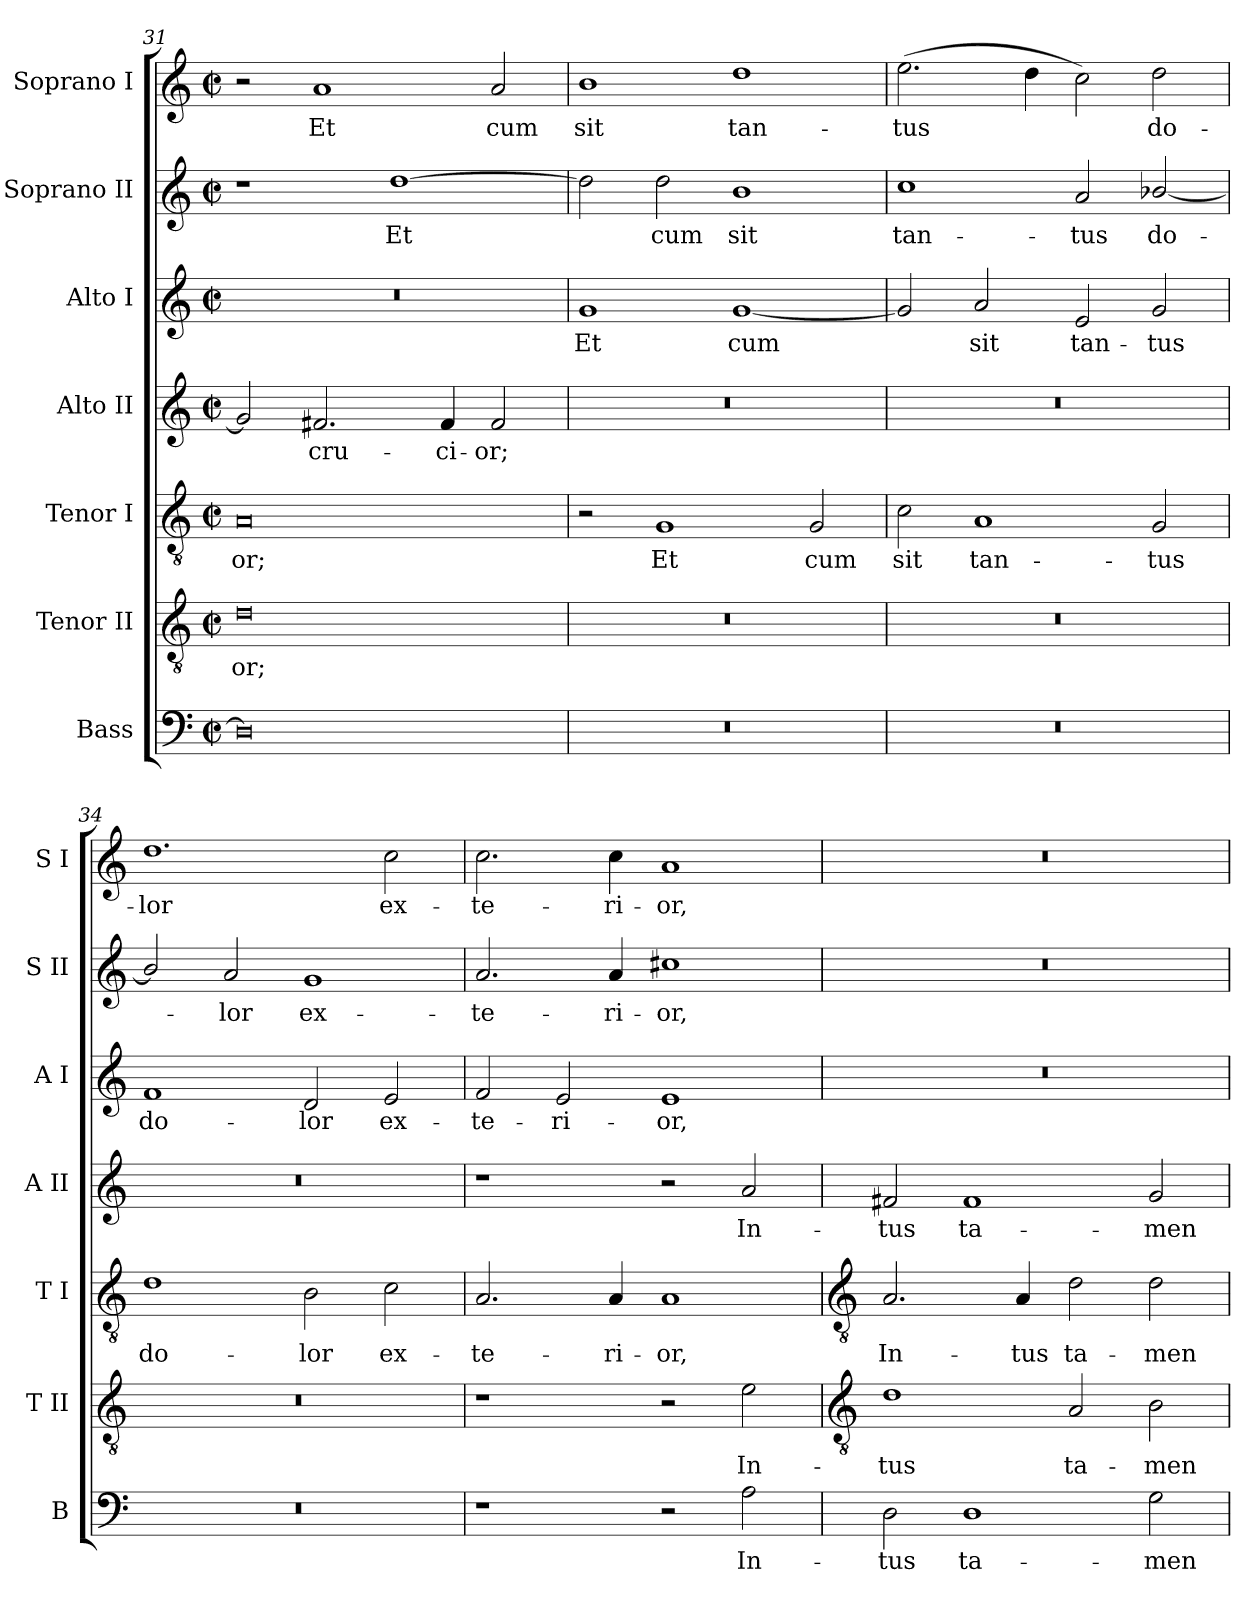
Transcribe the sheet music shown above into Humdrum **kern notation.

**kern	**text	**kern	**text	**kern	**text	**kern	**text	**kern	**text	**kern	**text	**kern	**text
*part7	*part7	*part6	*part6	*part5	*part5	*part4	*part4	*part3	*part3	*part2	*part2	*part1	*part1
*staff7	*staff7	*staff6	*staff6	*staff5	*staff5	*staff4	*staff4	*staff3	*staff3	*staff2	*staff2	*staff1	*staff1
*I"Bass	*	*I"Tenor II	*	*I"Tenor I	*	*I"Alto II	*	*I"Alto I	*	*I"Soprano II	*	*I"Soprano I	*
*I'B	*	*I'T II	*	*I'T I	*	*I'A II	*	*I'A I	*	*I'S II	*	*I'S I	*
!!LO:LB:g=z
*clefF4	*	*clefGv2	*	*clefGv2	*	*clefG2	*	*clefG2	*	*clefG2	*	*clefG2	*
*k[]	*	*k[]	*	*k[]	*	*k[]	*	*k[]	*	*k[]	*	*k[]	*
*C:	*	*C:	*	*C:	*	*C:	*	*C:	*	*C:	*	*C:	*
*M4/2	*	*M4/2	*	*M4/2	*	*M4/2	*	*M4/2	*	*M4/2	*	*M4/2	*
*met(c|)	*	*met(c|)	*	*met(c|)	*	*met(c|)	*	*met(c|)	*	*met(c|)	*	*met(c|)	*
=31	=31	=31	=31	=31	=31	=31	=31	=31	=31	=31	=31	=31	=31
!	!	!	!LO:LY:b	!	!LO:LY:b	!	!	!	!	!	!	!	!
0D]	.	0d	-or;	0A	-or;	2g]	.	0r	.	1r	.	2r	.
!	!	!	!	!	!	!	!LO:LY:b	!	!	!	!	!	!LO:LY:b
.	.	.	.	.	.	2.f#X	cru-	.	.	.	.	1a	Et
!	!	!	!	!	!	!	!	!	!	!	!LO:LY:b	!	!
.	.	.	.	.	.	.	.	.	.	[1dd	Et	.	.
!	!	!	!	!	!	!	!LO:LY:b	!	!	!	!	!	!
.	.	.	.	.	.	4f#	-ci-	.	.	.	.	.	.
!	!	!	!	!	!	!	!LO:LY:b	!	!	!	!	!	!LO:LY:b
.	.	.	.	.	.	2f#	-or;	.	.	.	.	2a	cum
=32	=32	=32	=32	=32	=32	=32	=32	=32	=32	=32	=32	=32	=32
!	!	!	!	!	!	!	!	!	!LO:LY:b	!	!	!	!LO:LY:b
0r	.	0r	.	2r	.	0r	.	1g	Et	2dd]	.	1b	sit
!	!	!	!	!	!LO:LY:b	!	!	!	!	!	!LO:LY:b	!	!
.	.	.	.	1G	Et	.	.	.	.	2dd	cum	.	.
!	!	!	!	!	!	!	!	!	!LO:LY:b	!	!LO:LY:b	!	!LO:LY:b
.	.	.	.	.	.	.	.	[1g	cum	1b	sit	1dd	tan-
!	!	!	!	!	!LO:LY:b	!	!	!	!	!	!	!	!
.	.	.	.	2G	cum	.	.	.	.	.	.	.	.
=33	=33	=33	=33	=33	=33	=33	=33	=33	=33	=33	=33	=33	=33
!	!	!	!	!	!LO:LY:b	!	!	!	!	!	!LO:LY:b	!	!LO:LY:b
0r	.	0r	.	2c	sit	0r	.	2g]	.	1cc	tan-	(>2.ee	-tus
!	!	!	!	!	!LO:LY:b	!	!	!	!LO:LY:b	!	!	!	!
.	.	.	.	1A	tan-	.	.	2a	sit	.	.	.	.
.	.	.	.	.	.	.	.	.	.	.	.	4dd	.
!	!	!	!	!	!	!	!	!	!LO:LY:b	!	!LO:LY:b	!	!
.	.	.	.	.	.	.	.	2e	tan-	2a	-tus	2cc)	.
!	!	!	!	!	!LO:LY:b	!	!	!	!LO:LY:b	!	!LO:LY:b	!	!LO:LY:b
.	.	.	.	2G	-tus	.	.	2g	-tus	[2b-X/	do-	2dd	do-
=34	=34	=34	=34	=34	=34	=34	=34	=34	=34	=34	=34	=34	=34
!	!	!	!	!	!LO:LY:b	!	!	!	!LO:LY:b	!	!	!	!LO:LY:b
0r	.	0r	.	1d	do-	0r	.	1f	do-	2b-/]	.	1.dd	-lor
!	!	!	!	!	!	!	!	!	!	!	!LO:LY:b	!	!
.	.	.	.	.	.	.	.	.	.	2a	lor	.	.
!	!	!	!	!	!LO:LY:b	!	!	!	!LO:LY:b	!	!LO:LY:b	!	!
.	.	.	.	2B	-lor	.	.	2d	-lor	1g	ex-	.	.
!	!	!	!	!	!LO:LY:b	!	!	!	!LO:LY:b	!	!	!	!LO:LY:b
.	.	.	.	2c	ex-	.	.	2e	ex-	.	.	2cc	ex-
=35	=35	=35	=35	=35	=35	=35	=35	=35	=35	=35	=35	=35	=35
!	!	!	!	!	!LO:LY:b	!	!	!	!LO:LY:b	!	!LO:LY:b	!	!LO:LY:b
1r	.	1r	.	2.A	-te-	1r	.	2f	-te-	2.a	-te-	2.cc	-te-
!	!	!	!	!	!	!	!	!	!LO:LY:b	!	!	!	!
.	.	.	.	.	.	.	.	2e	-ri-	.	.	.	.
!	!	!	!	!	!LO:LY:b	!	!	!	!	!	!LO:LY:b	!	!LO:LY:b
.	.	.	.	4A	-ri-	.	.	.	.	4a	-ri-	4cc	-ri-
!	!	!	!	!	!LO:LY:b	!	!	!	!LO:LY:b	!	!LO:LY:b	!	!LO:LY:b
2r	.	2r	.	1A	-or,	2r	.	1e	-or,	1cc#X	-or,	1a	-or,
!	!LO:LY:b	!	!LO:LY:b	!	!	!	!LO:LY:b	!	!	!	!	!	!
2A	In-	2e	In-	.	.	2a	In-	.	.	.	.	.	.
!!LO:LB:g=z
=36	=36	=36	=36	=36	=36	=36	=36	=36	=36	=36	=36	=36	=36
*	*	*clefGv2	*	*clefGv2	*	*	*	*	*	*	*	*	*
!	!LO:LY:b	!	!LO:LY:b	!	!LO:LY:b	!	!LO:LY:b	!	!	!	!	!	!
2D	-tus	1d	-tus	2.A	In-	2f#X	-tus	0r	.	0r	.	0r	.
!	!LO:LY:b	!	!	!	!	!	!LO:LY:b	!	!	!	!	!	!
1D	ta-	.	.	.	.	1f#	ta-	.	.	.	.	.	.
!	!	!	!	!	!LO:LY:b	!	!	!	!	!	!	!	!
.	.	.	.	4A	-tus	.	.	.	.	.	.	.	.
!	!	!	!LO:LY:b	!	!LO:LY:b	!	!	!	!	!	!	!	!
.	.	2A	ta-	2d	ta-	.	.	.	.	.	.	.	.
!	!LO:LY:b	!	!LO:LY:b	!	!LO:LY:b	!	!LO:LY:b	!	!	!	!	!	!
2G	-men	2B	-men	2d	-men	2g	-men	.	.	.	.	.	.
=	=	=	=	=	=	=	=	=	=	=	=	=	=
*-	*-	*-	*-	*-	*-	*-	*-	*-	*-	*-	*-	*-	*-
